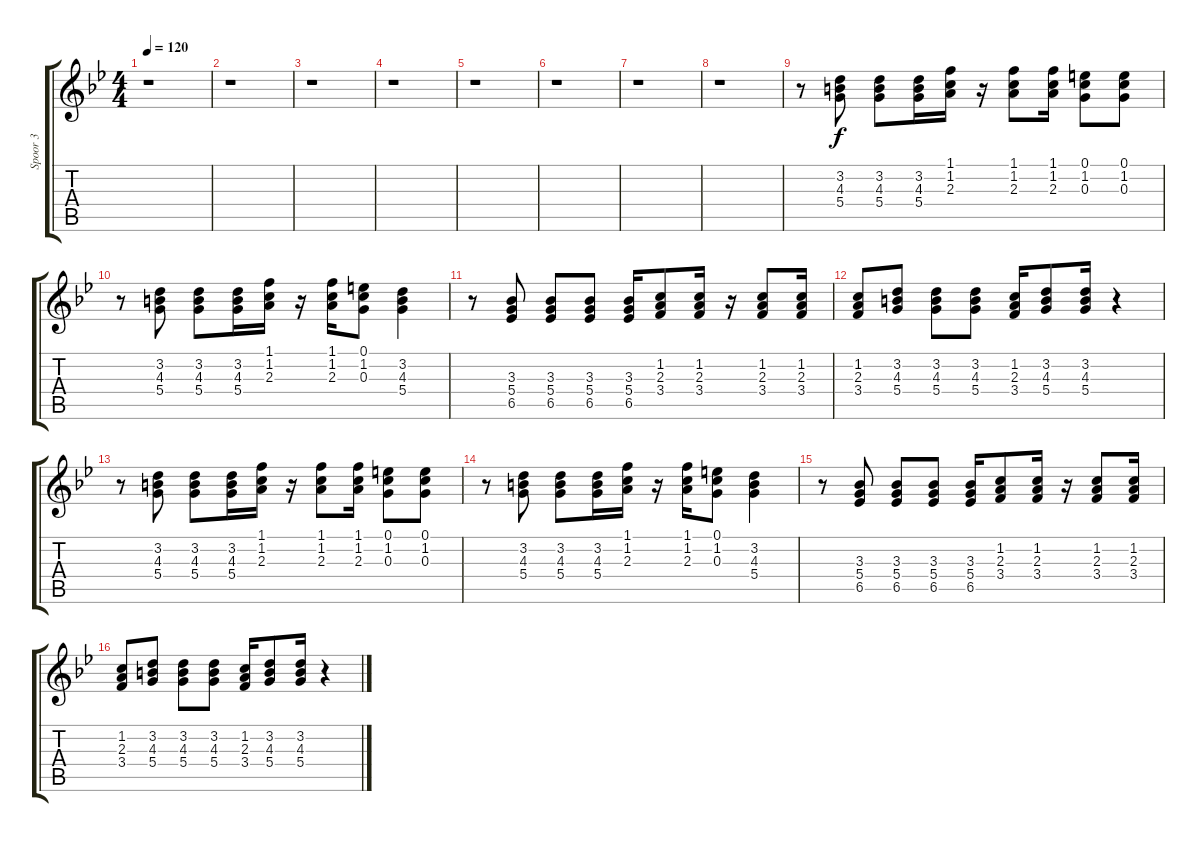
\track ("Spoor 3" "Spoor 3") {instrument electricguitarmuted}
\staff {score tabs}
\tuning (E4 B3 G3 D3 A2 E2) {hide}
\ts (4 4)
\tempo 120
\clef g2
\ks bb
r.1{dy f} |
r.1 |
r.1 |
r.1 |
r.1 |
r.1 |
r.1 |
r.1 |
r.8 (3.2 4.3 5.4).8 (3.2 4.3 5.4).8 (3.2 4.3 5.4).16 (1.1 1.2 2.3).16 r.16 (1.1 1.2 2.3).8 (1.1 1.2 2.3).16 (0.1 1.2 0.3).8 (0.1 1.2 0.3).8 |
r.8 (3.2 4.3 5.4).8 (3.2 4.3 5.4).8 (3.2 4.3 5.4).16 (1.1 1.2 2.3).16 r.16 (1.1 1.2 2.3).16 (0.1 1.2 0.3).8 (3.2 4.3 5.4).4 |
r.8 (3.3 5.4 6.5).8 (3.3 5.4 6.5).8 (3.3 5.4 6.5).8 (3.3 5.4 6.5).16 (1.2 2.3 3.4).8 (1.2 2.3 3.4).16 r.16 (1.2 2.3 3.4).8 (1.2 2.3 3.4).16 |
(1.2 2.3 3.4).8 (3.2 4.3 5.4).8 (3.2 4.3 5.4).8 (3.2 4.3 5.4).8 (1.2 2.3 3.4).16 (3.2 4.3 5.4).8 (3.2 4.3 5.4).16 r.4 |
r.8 (3.2 4.3 5.4).8 (3.2 4.3 5.4).8 (3.2 4.3 5.4).16 (1.1 1.2 2.3).16 r.16 (1.1 1.2 2.3).8 (1.1 1.2 2.3).16 (0.1 1.2 0.3).8 (0.1 1.2 0.3).8 |
r.8 (3.2 4.3 5.4).8 (3.2 4.3 5.4).8 (3.2 4.3 5.4).16 (1.1 1.2 2.3).16 r.16 (1.1 1.2 2.3).16 (0.1 1.2 0.3).8 (3.2 4.3 5.4).4 |
r.8 (3.3 5.4 6.5).8 (3.3 5.4 6.5).8 (3.3 5.4 6.5).8 (3.3 5.4 6.5).16 (1.2 2.3 3.4).8 (1.2 2.3 3.4).16 r.16 (1.2 2.3 3.4).8 (1.2 2.3 3.4).16 |
(1.2 2.3 3.4).8 (3.2 4.3 5.4).8 (3.2 4.3 5.4).8 (3.2 4.3 5.4).8 (1.2 2.3 3.4).16 (3.2 4.3 5.4).8 (3.2 4.3 5.4).16 r.4
